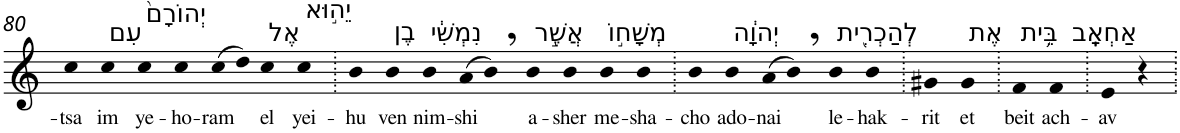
**kern	**text
*part1	*part1
*staff1	*staff1
*I"Piano	*
*I'Pno	*
!!LO:PB:g=z
*clefG2	*
*k[]	*
=80	=80
!	!LO:LY:b
4cc	-tsa
!LO:TX:a:t=עִם	!
!	!LO:LY:b
4cc	im
!LO:TX:a:t=יְהוֹרָם֙	!
!	!LO:LY:b
4cc	ye-
!	!LO:LY:b
4cc	-ho-
!	!LO:LY:b
(>8cc	-ram
8dd)	.
!LO:TX:a:t=אֶל	!
!	!LO:LY:b
4cc	el
!LO:TX:a:t=יֵה֣וּא	!
!	!LO:LY:b
4cc	yei-
=81.	=81.
!	!LO:LY:b
4b	-hu
!LO:TX:a:t=בֶן	!
!	!LO:LY:b
4b	ven
!LO:TX:a:t=נִמְשִׁ֔י	!
!	!LO:LY:b
4b	nim-
!	!LO:LY:b
(>8a	-shi
8b,)	.
!LO:TX:a:t=אֲשֶׁ֣ר	!
!	!LO:LY:b
4b	a-
!	!LO:LY:b
4b	-sher
!LO:TX:a:t=מְשָׁח֣וֹ	!
!	!LO:LY:b
4b	me-
!	!LO:LY:b
4b	-sha-
=82.	=82.
!	!LO:LY:b
4b	-cho
!LO:TX:a:t=יְהוָ֔ה	!
!	!LO:LY:b
4b	ado-
!	!LO:LY:b
(>8a	-nai
8b,)	.
!LO:TX:a:t=לְהַכְרִ֖ית	!
!	!LO:LY:b
4b	le-
!	!LO:LY:b
4b	-hak-
=83.	=83.
!	!LO:LY:b
4g#X	-rit
!LO:TX:a:t=אֶת	!
!	!LO:LY:b
4g#	et
=84.	=84.
!LO:TX:a:t=בֵּ֥ית	!
!	!LO:LY:b
4f	beit
!LO:TX:a:t=אַחְאָֽב	!
!	!LO:LY:b
4f	ach-
=85.	=85.
!	!LO:LY:b
4e	-av
4r	.
=.	=.
*-	*-
